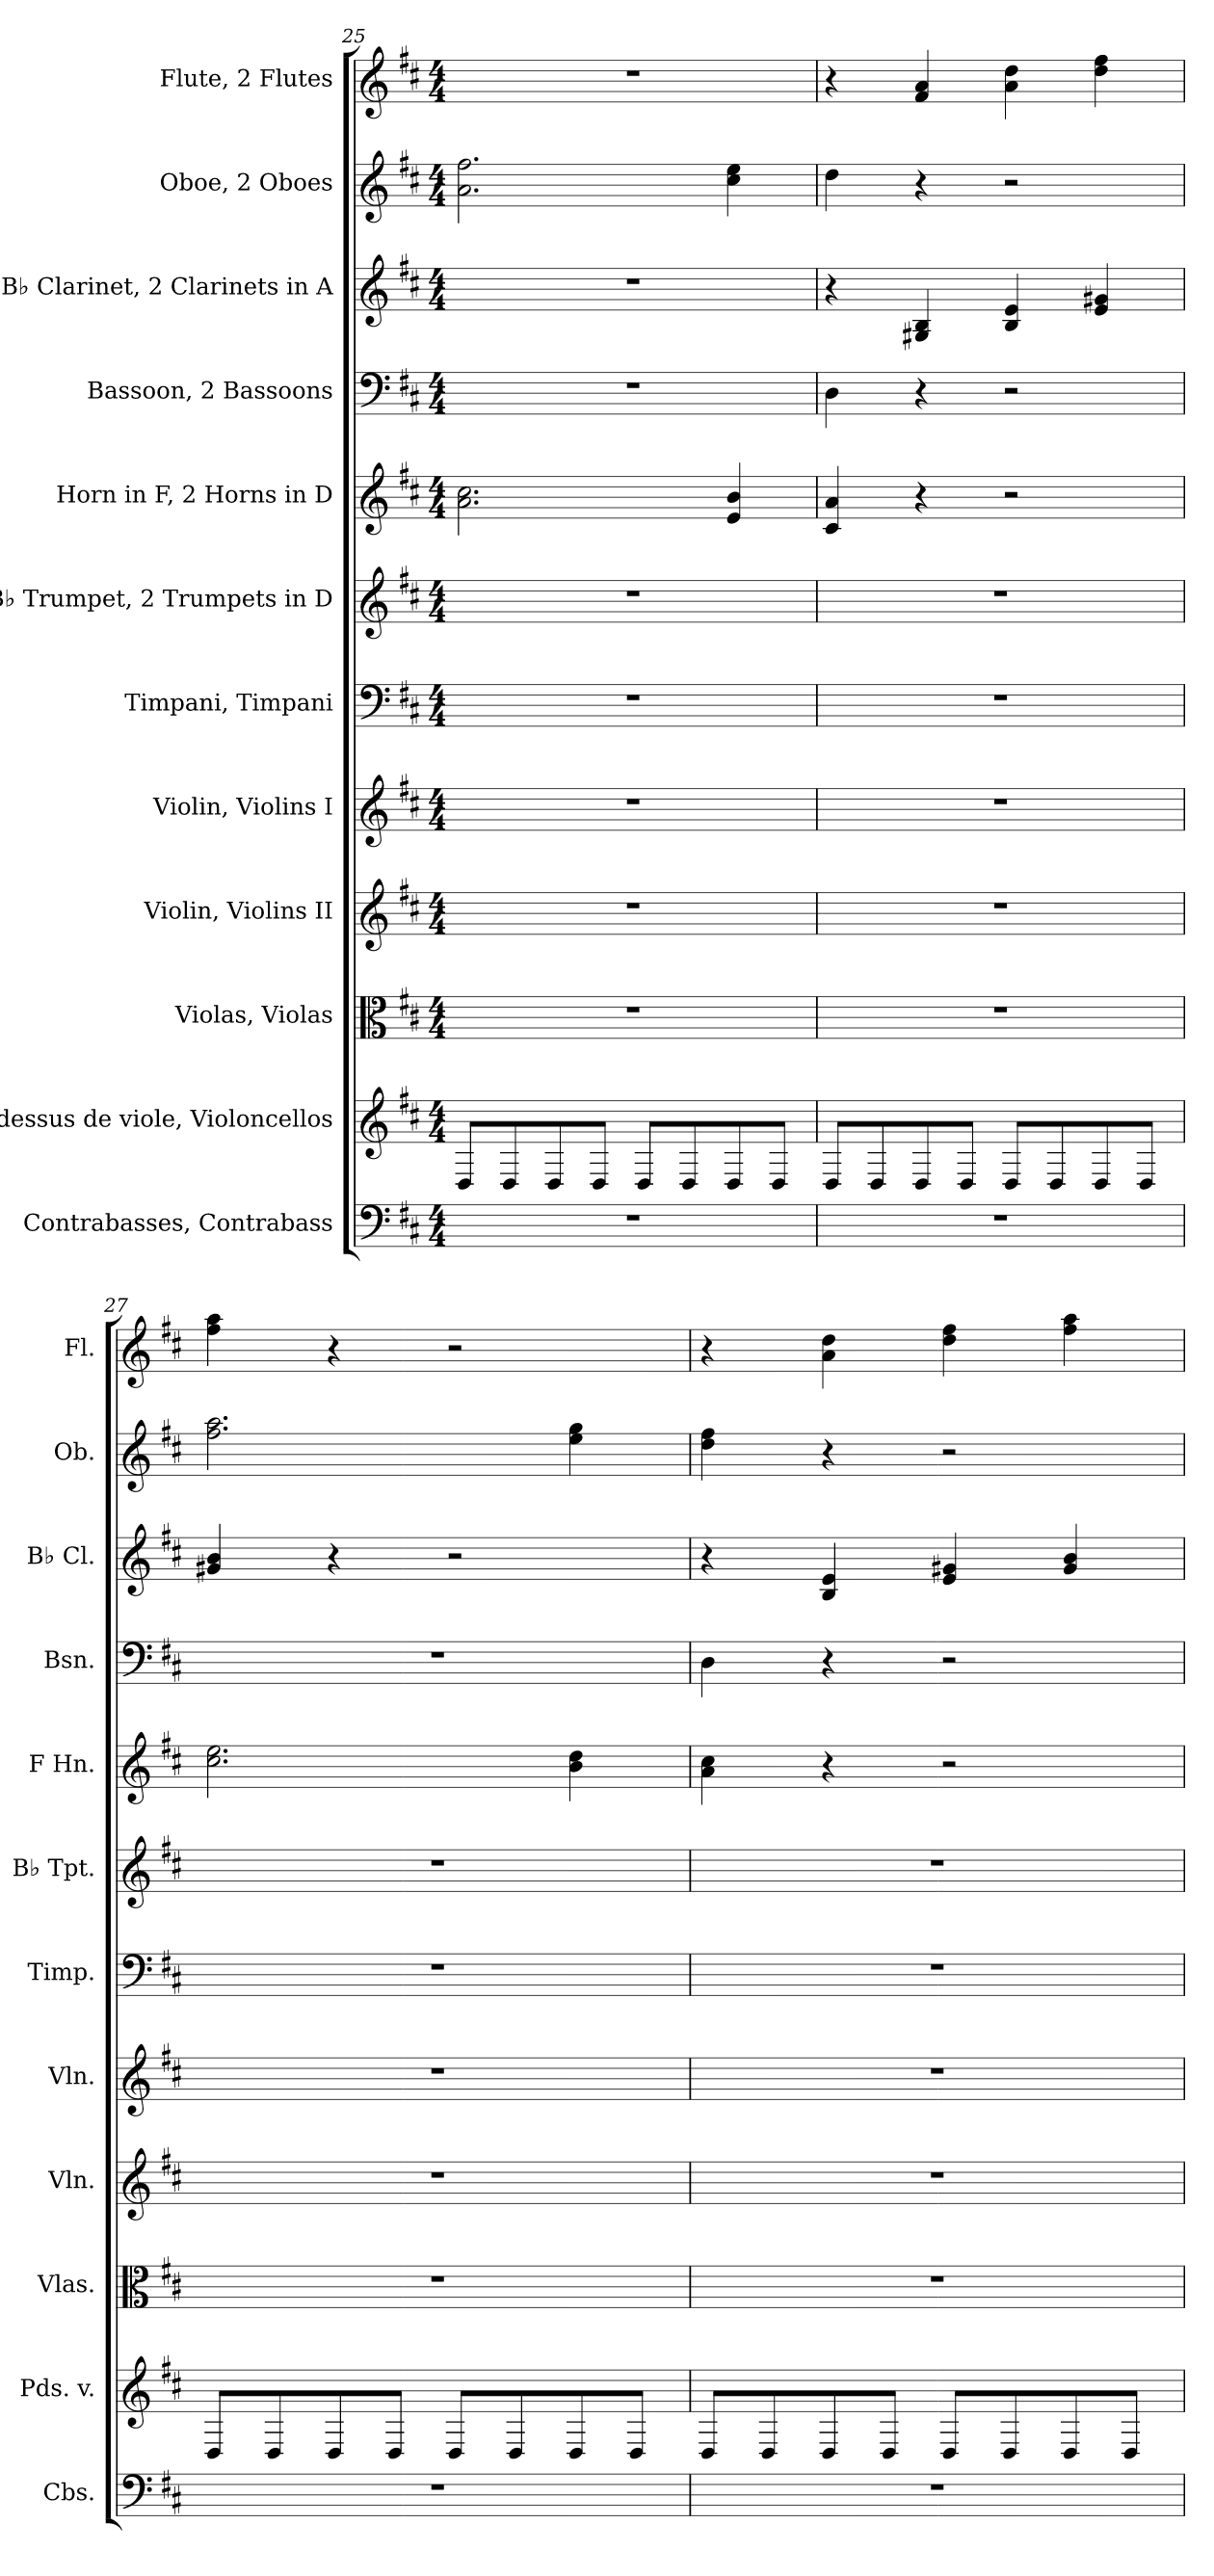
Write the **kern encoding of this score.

**kern	**kern	**kern	**kern	**kern	**kern	**kern	**kern	**kern	**kern	**kern	**kern
*part12	*part11	*part10	*part9	*part8	*part7	*part6	*part5	*part4	*part3	*part2	*part1
*staff12	*staff11	*staff10	*staff9	*staff8	*staff7	*staff6	*staff5	*staff4	*staff3	*staff2	*staff1
*I"Contrabasses, Contrabass	*I"Pardessus de viole, Violoncellos	*I"Violas, Violas	*I"Violin, Violins II	*I"Violin, Violins I	*I"Timpani, Timpani	*I"B♭ Trumpet, 2 Trumpets in D	*I"Horn in F, 2 Horns in D	*I"Bassoon, 2 Bassoons	*I"B♭ Clarinet, 2 Clarinets in A	*I"Oboe, 2 Oboes	*I"Flute, 2 Flutes
*I'Cbs.	*I'Pds. v.	*I'Vlas.	*I'Vln.	*I'Vln.	*I'Timp.	*I'B♭ Tpt.	*I'F Hn.	*I'Bsn.	*I'B♭ Cl.	*I'Ob.	*I'Fl.
*clefF4	*clefG2	*clefC3	*clefG2	*clefG2	*clefF4	*clefG2	*clefG2	*clefF4	*clefG2	*clefG2	*clefG2
*ITrd7c12	*	*	*	*	*	*ITrd1c2	*ITrd4c7	*	*ITrd1c2	*	*
*k[f#c#]	*k[f#c#]	*k[f#c#]	*k[f#c#]	*k[f#c#]	*k[f#c#]	*k[]	*k[f#]	*k[f#c#]	*k[]	*k[f#c#]	*k[f#c#]
*M4/4	*M4/4	*M4/4	*M4/4	*M4/4	*M4/4	*M4/4	*M4/4	*M4/4	*M4/4	*M4/4	*M4/4
=25	=25	=25	=25	=25	=25	=25	=25	=25	=25	=25	=25
1r	8D/L	1r	1r	1r	1r	1r	2.d\ 2.f#\	1r	1r	2.a\ 2.ff#\	1r
.	8D/	.	.	.	.	.	.	.	.	.	.
.	8D/	.	.	.	.	.	.	.	.	.	.
.	8D/J	.	.	.	.	.	.	.	.	.	.
.	8D/L	.	.	.	.	.	.	.	.	.	.
.	8D/	.	.	.	.	.	.	.	.	.	.
.	8D/	.	.	.	.	.	4A/ 4e/	.	.	4cc#\ 4ee\	.
.	8D/J	.	.	.	.	.	.	.	.	.	.
!!LO:PB:g=z
=26	=26	=26	=26	=26	=26	=26	=26	=26	=26	=26	=26
1r	8D/L	1r	1r	1r	1r	1r	4F#/ 4d/	4D\	4r	4dd\	4r
.	8D/	.	.	.	.	.	.	.	.	.	.
.	8D/	.	.	.	.	.	4r	4r	4F#X/ 4A/	4r	4f#/ 4a/
.	8D/J	.	.	.	.	.	.	.	.	.	.
.	8D/L	.	.	.	.	.	2r	2r	4A/ 4d/	2r	4a\ 4dd\
.	8D/	.	.	.	.	.	.	.	.	.	.
.	8D/	.	.	.	.	.	.	.	4d/ 4f#X/	.	4dd\ 4ff#\
.	8D/J	.	.	.	.	.	.	.	.	.	.
=27	=27	=27	=27	=27	=27	=27	=27	=27	=27	=27	=27
1r	8D/L	1r	1r	1r	1r	1r	2.f#\ 2.a\	1r	4f#X/ 4a/	2.ff#\ 2.aa\	4ff#\ 4aa\
.	8D/	.	.	.	.	.	.	.	.	.	.
.	8D/	.	.	.	.	.	.	.	4r	.	4r
.	8D/J	.	.	.	.	.	.	.	.	.	.
.	8D/L	.	.	.	.	.	.	.	2r	.	2r
.	8D/	.	.	.	.	.	.	.	.	.	.
.	8D/	.	.	.	.	.	4e\ 4g\	.	.	4ee\ 4gg\	.
.	8D/J	.	.	.	.	.	.	.	.	.	.
=28	=28	=28	=28	=28	=28	=28	=28	=28	=28	=28	=28
1r	8D/L	1r	1r	1r	1r	1r	4d\ 4f#\	4D\	4r	4dd\ 4ff#\	4r
.	8D/	.	.	.	.	.	.	.	.	.	.
.	8D/	.	.	.	.	.	4r	4r	4A/ 4d/	4r	4a\ 4dd\
.	8D/J	.	.	.	.	.	.	.	.	.	.
.	8D/L	.	.	.	.	.	2r	2r	4d/ 4f#X/	2r	4dd\ 4ff#\
.	8D/	.	.	.	.	.	.	.	.	.	.
.	8D/	.	.	.	.	.	.	.	4f#/ 4a/	.	4ff#\ 4aa\
.	8D/J	.	.	.	.	.	.	.	.	.	.
=	=	=	=	=	=	=	=	=	=	=	=
*-	*-	*-	*-	*-	*-	*-	*-	*-	*-	*-	*-
